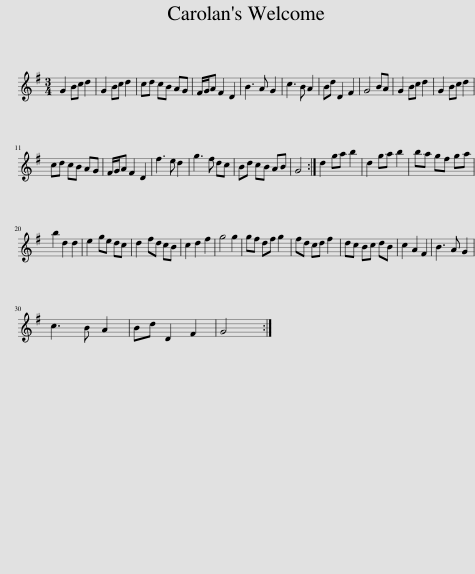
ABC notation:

X:1
L:1/8
M:3/4
I:linebreak $
K:G
V:1 treble
V:1
 G2 Bc d2 | G2 Bc d2 | cd cB AG | F/G/A F2 D2 | B3 A G2 | %5
 c3 B A2 | Bd D2 F2 | G4 BA | G2 Bc d2 | G2 Bc d2 |$ %10
 cd cB AG | F/G/A F2 D2 | f3 e d2 | g3 f dc | Bd cB AB | %15
 G4 :| d2 ga b2 | d2 ga b2 | ba gf ga |$ b2 d2 d2 | %20
 e2 ge dc | d2 fd cB | c2 d2 f2 | g4 g2 | gf df g2 | %25
 fd cd f2 | dc Bc dB | c2 A2 F2 | B3 A G2 |$ c3 B A2 | %30
 Bd D2 F2 | G4 :| %32
